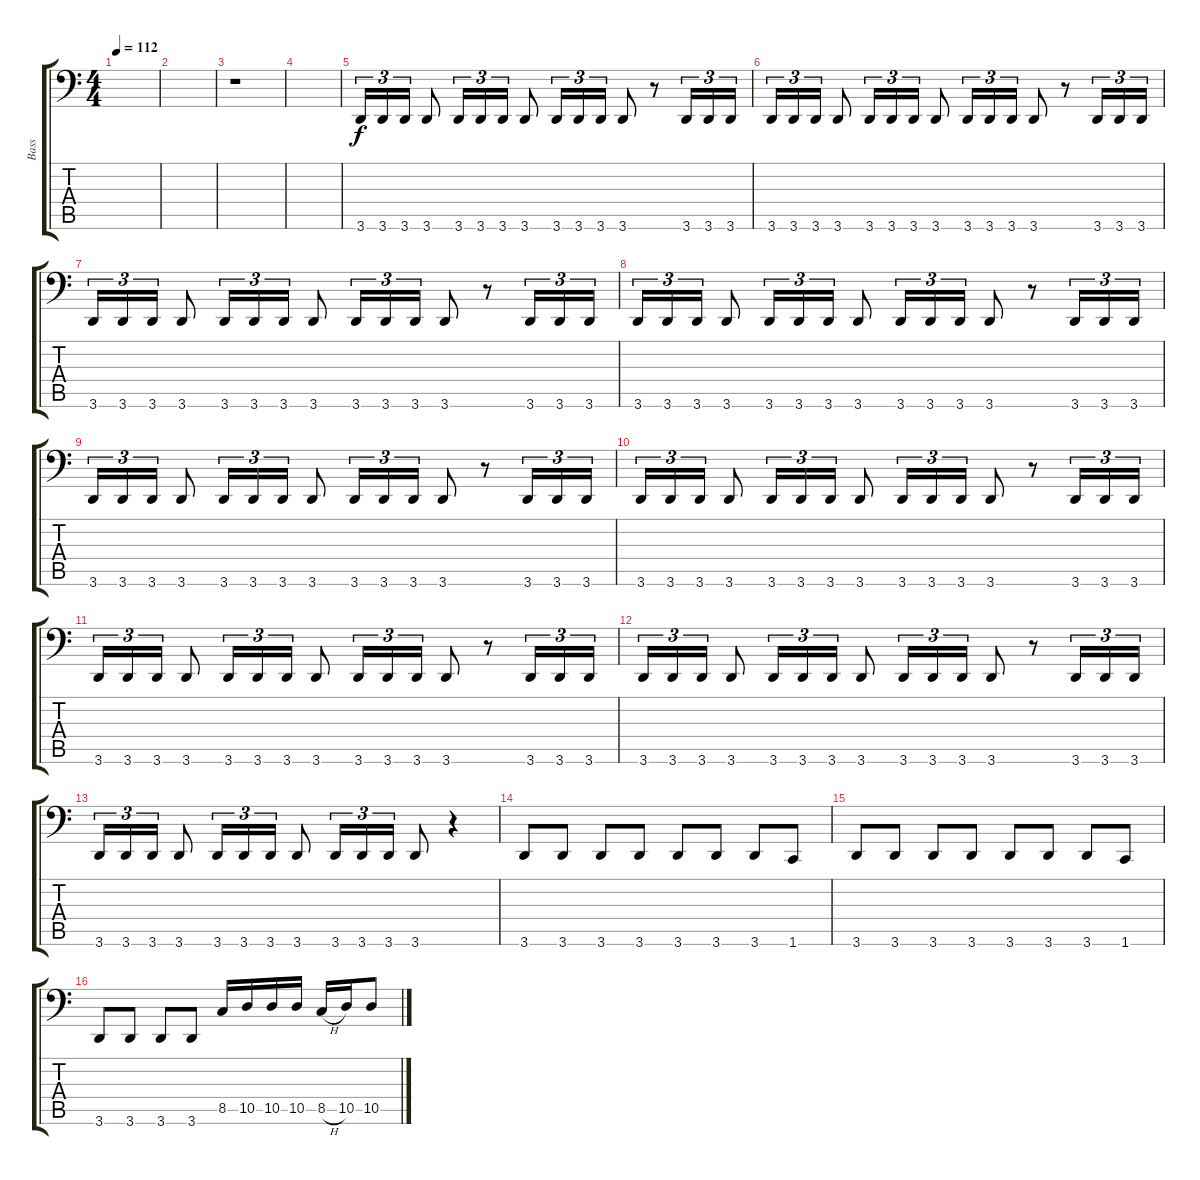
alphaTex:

\track ("Bass" "Bass") {instrument electricbassfinger}
\staff {score tabs}
\tuning (C3 G2 D2 A1 E1 B0) {hide}
\ts (4 4)
\tempo 112
\clef f4
\ks c
|
|
r.1{volume 4} |
|
3.6.16{tu (3 2) volume 8} 3.6.16{tu (3 2)} 3.6.16{tu (3 2)} 3.6.8 3.6.16{tu (3 2)} 3.6.16{tu (3 2)} 3.6.16{tu (3 2)} 3.6.8 3.6.16{tu (3 2)} 3.6.16{tu (3 2)} 3.6.16{tu (3 2)} 3.6.8 r.8 3.6.16{tu (3 2)} 3.6.16{tu (3 2)} 3.6.16{tu (3 2)} |
3.6.16{tu (3 2) volume 8} 3.6.16{tu (3 2)} 3.6.16{tu (3 2)} 3.6.8 3.6.16{tu (3 2)} 3.6.16{tu (3 2)} 3.6.16{tu (3 2)} 3.6.8 3.6.16{tu (3 2)} 3.6.16{tu (3 2)} 3.6.16{tu (3 2)} 3.6.8 r.8 3.6.16{tu (3 2)} 3.6.16{tu (3 2)} 3.6.16{tu (3 2)} |
3.6.16{tu (3 2)} 3.6.16{tu (3 2)} 3.6.16{tu (3 2)} 3.6.8 3.6.16{tu (3 2)} 3.6.16{tu (3 2)} 3.6.16{tu (3 2)} 3.6.8 3.6.16{tu (3 2)} 3.6.16{tu (3 2)} 3.6.16{tu (3 2)} 3.6.8 r.8 3.6.16{tu (3 2)} 3.6.16{tu (3 2)} 3.6.16{tu (3 2)} |
3.6.16{tu (3 2) volume 11} 3.6.16{tu (3 2)} 3.6.16{tu (3 2)} 3.6.8 3.6.16{tu (3 2)} 3.6.16{tu (3 2)} 3.6.16{tu (3 2)} 3.6.8 3.6.16{tu (3 2)} 3.6.16{tu (3 2)} 3.6.16{tu (3 2)} 3.6.8 r.8 3.6.16{tu (3 2)} 3.6.16{tu (3 2)} 3.6.16{tu (3 2)} |
3.6.16{tu (3 2)} 3.6.16{tu (3 2)} 3.6.16{tu (3 2)} 3.6.8 3.6.16{tu (3 2)} 3.6.16{tu (3 2)} 3.6.16{tu (3 2)} 3.6.8 3.6.16{tu (3 2)} 3.6.16{tu (3 2)} 3.6.16{tu (3 2)} 3.6.8 r.8 3.6.16{tu (3 2)} 3.6.16{tu (3 2)} 3.6.16{tu (3 2)} |
3.6.16{tu (3 2) volume 13} 3.6.16{tu (3 2)} 3.6.16{tu (3 2)} 3.6.8 3.6.16{tu (3 2)} 3.6.16{tu (3 2)} 3.6.16{tu (3 2)} 3.6.8 3.6.16{tu (3 2)} 3.6.16{tu (3 2)} 3.6.16{tu (3 2)} 3.6.8 r.8 3.6.16{tu (3 2)} 3.6.16{tu (3 2)} 3.6.16{tu (3 2)} |
3.6.16{tu (3 2)} 3.6.16{tu (3 2)} 3.6.16{tu (3 2)} 3.6.8 3.6.16{tu (3 2)} 3.6.16{tu (3 2)} 3.6.16{tu (3 2)} 3.6.8 3.6.16{tu (3 2)} 3.6.16{tu (3 2)} 3.6.16{tu (3 2)} 3.6.8 r.8 3.6.16{tu (3 2)} 3.6.16{tu (3 2)} 3.6.16{tu (3 2)} |
3.6.16{tu (3 2) volume 15} 3.6.16{tu (3 2)} 3.6.16{tu (3 2)} 3.6.8 3.6.16{tu (3 2)} 3.6.16{tu (3 2)} 3.6.16{tu (3 2)} 3.6.8 3.6.16{tu (3 2)} 3.6.16{tu (3 2)} 3.6.16{tu (3 2)} 3.6.8 r.8 3.6.16{tu (3 2)} 3.6.16{tu (3 2)} 3.6.16{tu (3 2)} |
3.6.16{tu (3 2) volume 16} 3.6.16{tu (3 2)} 3.6.16{tu (3 2)} 3.6.8 3.6.16{tu (3 2)} 3.6.16{tu (3 2)} 3.6.16{tu (3 2)} 3.6.8 3.6.16{tu (3 2)} 3.6.16{tu (3 2)} 3.6.16{tu (3 2)} 3.6.8 r.4 |
3.6.8{volume 13} 3.6.8 3.6.8 3.6.8 3.6.8 3.6.8 3.6.8 1.6.8 |
3.6.8 3.6.8 3.6.8 3.6.8 3.6.8 3.6.8 3.6.8 1.6.8 |
3.6.8 3.6.8 3.6.8 3.6{ss}.8 8.5.16 10.5.16 10.5.16 10.5.16 8.5{h}.16 10.5.16 10.5.8
